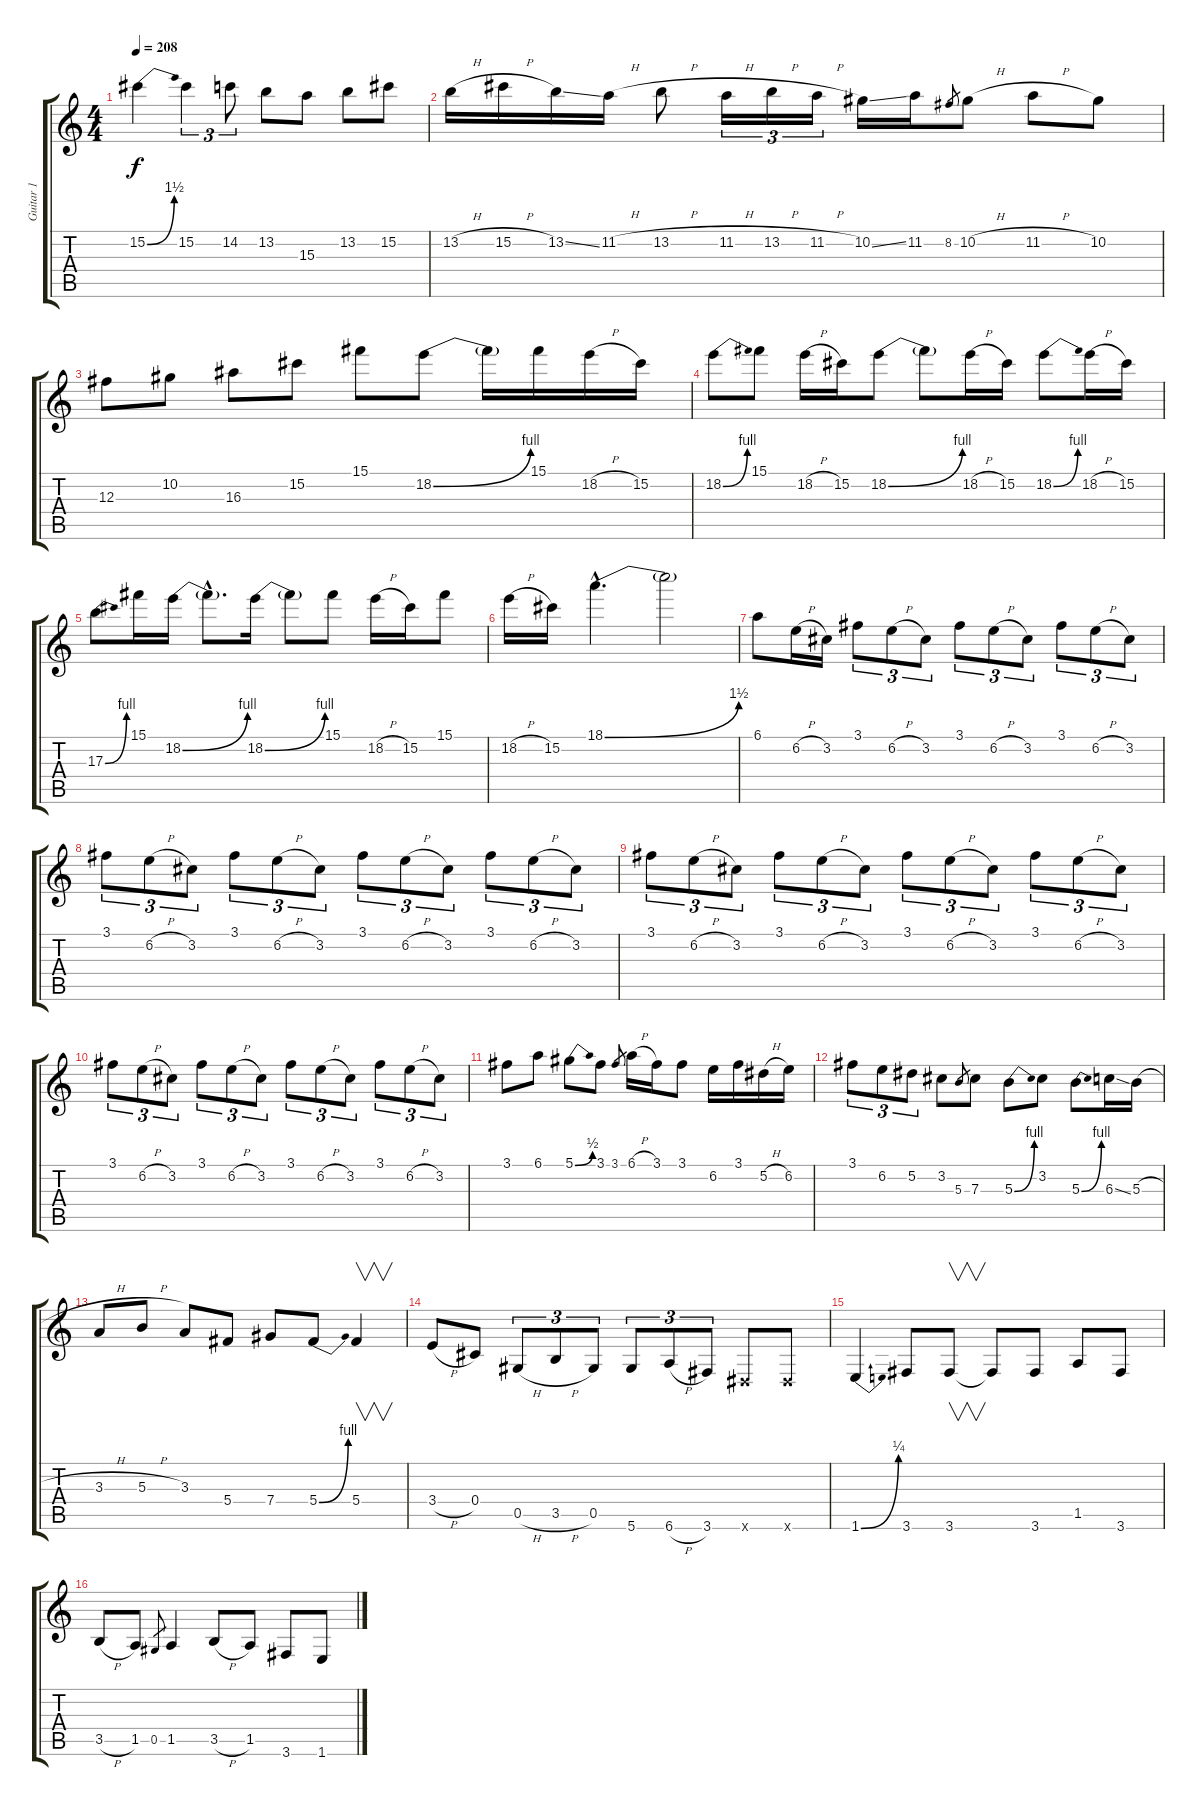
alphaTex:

\track ("Guitar 1" "Guitar 1") {instrument distortionguitar}
\staff {score tabs}
\tuning (Eb4 Bb3 Gb3 Db3 Ab2 Eb2) {hide}
\ts (4 4)
\tempo 208
\clef g2
\ks c
15.2{be (bend 0 0 60 6)}.4{dy f} 15.2.4{tu (3 2)} 14.2.8{tu (3 2)} 13.2.8 15.3.8 13.2.8 15.2.8 |
13.2{h}.16 15.2{h}.16 13.2{ss}.16 11.2{h}.16 13.2{h}.8 11.2{h}.16{tu (3 2)} 13.2{h}.16{tu (3 2)} 11.2{h}.16{tu (3 2)} 10.2{ss}.16 11.2.16 8.2.8{gr} 10.2{h}.8 11.2{h}.8 10.2.8 |
12.3.8 10.2.8 16.3.8 15.2.8 15.1.8 18.2{be (bend 0 0 60 4)}.8 18.2{t}.16 15.1.16 18.2{h}.16 15.2.16 |
18.2{be (bend 0 0 60 4)}.8 15.1.8 18.2{h}.16 15.2.16 18.2{be (bend 0 0 60 4)}.8 18.2{t}.8 18.2{h}.16 15.2.16 18.2{be (bend 0 0 60 4)}.8 18.2{h}.16 15.2.16 |
17.3{be (bend 0 0 60 4)}.8 15.1.16 18.2{be (bend 0 0 60 4)}.16 18.2{hac t}.8{d} 18.2{be (bend 0 0 60 4)}.16 18.2{t}.8 15.1.8 18.2{h}.16 15.2.16 15.1.8 |
18.2{h}.16 15.2.16 18.1{be (bend 0 0 60 6) hac}.4{d} 18.1{t}.2 |
6.1.8 6.2{h}.16 3.2.16 3.1.8{tu (3 2)} 6.2{h}.8{tu (3 2)} 3.2.8{tu (3 2)} 3.1.8{tu (3 2)} 6.2{h}.8{tu (3 2)} 3.2.8{tu (3 2)} 3.1.8{tu (3 2)} 6.2{h}.8{tu (3 2)} 3.2.8{tu (3 2)} |
3.1.8{tu (3 2)} 6.2{h}.8{tu (3 2)} 3.2.8{tu (3 2)} 3.1.8{tu (3 2)} 6.2{h}.8{tu (3 2)} 3.2.8{tu (3 2)} 3.1.8{tu (3 2)} 6.2{h}.8{tu (3 2)} 3.2.8{tu (3 2)} 3.1.8{tu (3 2)} 6.2{h}.8{tu (3 2)} 3.2.8{tu (3 2)} |
3.1.8{tu (3 2)} 6.2{h}.8{tu (3 2)} 3.2.8{tu (3 2)} 3.1.8{tu (3 2)} 6.2{h}.8{tu (3 2)} 3.2.8{tu (3 2)} 3.1.8{tu (3 2)} 6.2{h}.8{tu (3 2)} 3.2.8{tu (3 2)} 3.1.8{tu (3 2)} 6.2{h}.8{tu (3 2)} 3.2.8{tu (3 2)} |
3.1.8{tu (3 2)} 6.2{h}.8{tu (3 2)} 3.2.8{tu (3 2)} 3.1.8{tu (3 2)} 6.2{h}.8{tu (3 2)} 3.2.8{tu (3 2)} 3.1.8{tu (3 2)} 6.2{h}.8{tu (3 2)} 3.2.8{tu (3 2)} 3.1.8{tu (3 2)} 6.2{h}.8{tu (3 2)} 3.2.8{tu (3 2)} |
3.1.8 6.1.8 5.1{be (bend 0 0 60 2)}.8 3.1.8 3.1.8{gr} 6.1{h}.16 3.1.16 3.1.8 6.2.16 3.1.16 5.2{h}.16 6.2.16 |
3.1.8{tu (3 2)} 6.2.8{tu (3 2)} 5.2.8{tu (3 2)} 3.2.8 5.3.8{gr} 7.3.8 5.3{be (bend 0 0 60 4)}.8 3.2.8 5.3{be (bend 0 0 60 4)}.8 6.3{ss}.16 5.3{h}.16 |
3.3{h}.8 5.3{h}.8 3.3.8 5.4.8 7.4.8 5.4{be (bend 0 0 60 4)}.8 5.4.4{v} |
3.4{h}.8 0.4.8 0.5{h}.8{tu (3 2)} 3.5{h}.8{tu (3 2)} 0.5.8{tu (3 2)} 5.6.8{tu (3 2)} 6.6{h}.8{tu (3 2)} 3.6.8{tu (3 2)} 0.6{x}.8 0.6{x}.8 |
1.6{be (bend 0 0 60 1)}.4 3.6.8 3.6.8{v} 3.6{t}.8 3.6.8 1.5.8 3.6.8 |
3.5{h}.8 1.5.8 0.5.8{gr} 1.5.4 3.5{h}.8 1.5.8 3.6.8 1.6.8
